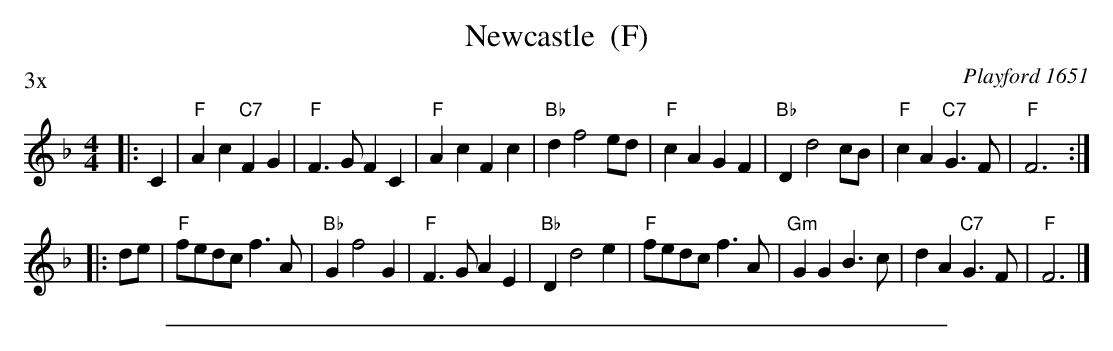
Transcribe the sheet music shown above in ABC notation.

X:1
T: Newcastle  (F)
P: 3x
M: 4/4
L: 1/8
O: Playford 1651
K: F
|: C2 \
| "F"A2c2 "C7"F2G2 | "F"F3G F2C2 | "F"A2c2 F2c2 | "Bb"d2f4 ed \
| "F"c2A2 G2F2 | "Bb"D2 d4 cB | "F"c2A2 "C7"G2>F2 | "F"F6 :|
|: de \
| "F"fedc f3A | "Bb"G2f4 G2 | "F"F3G A2E2 | "Bb"D2 d4 e2 \
| "F"fedc f3A | "Gm"G2G2 B3c | d2A2 "C7"G3F | "F"F6 |]
